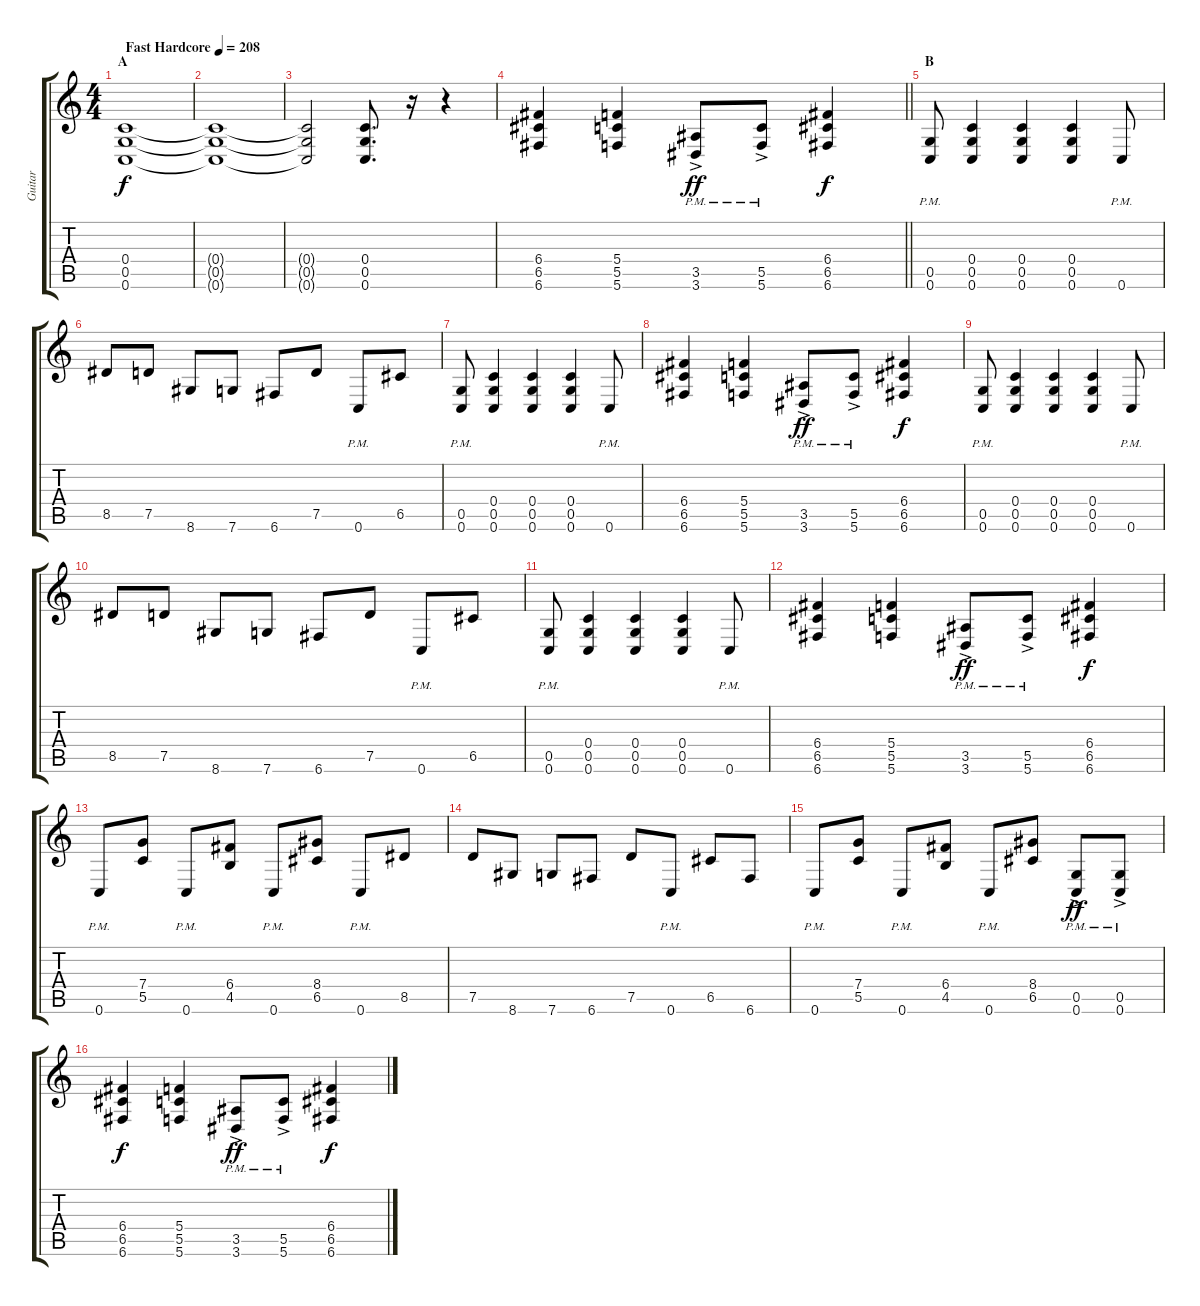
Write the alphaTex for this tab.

\track ("Guitar" "Guitar") {instrument distortionguitar}
\staff {score tabs}
\tuning (C4 Ab3 F3 C3 G2 C2) {hide}
\ts (4 4)
\section ("" "A")
\tempo (208 "Fast Hardcore")
\clef g2
\ks c
(0.4 0.5 0.6).1{dy f instrument distortionguitar} |
(0.4{t} 0.5{t} 0.6{t}).1 |
(0.4{t} 0.5{t} 0.6{t}).2 (0.4 0.5 0.6).8{d} r.16 r.4 |
\barLineRight lightlight
(6.4 6.5 6.6).4 (5.4 5.5 5.6).4 (3.5{ac pm} 3.6{ac pm}).8{dy ff} (5.5{ac pm} 5.6{ac pm}).8 (6.4 6.5 6.6).4{dy f} |
\section ("" "B")
(0.5{pm} 0.6{pm}).8 (0.4 0.5 0.6).4 (0.4 0.5 0.6).4 (0.4 0.5 0.6).4 0.6{pm}.8 |
8.5.8 7.5.8 8.6.8 7.6.8 6.6.8 7.5.8 0.6{pm}.8 6.5.8 |
(0.5{pm} 0.6{pm}).8 (0.4 0.5 0.6).4 (0.4 0.5 0.6).4 (0.4 0.5 0.6).4 0.6{pm}.8 |
(6.4 6.5 6.6).4 (5.4 5.5 5.6).4 (3.5{ac pm} 3.6{ac pm}).8{dy ff} (5.5{ac pm} 5.6{ac pm}).8 (6.4 6.5 6.6).4{dy f} |
(0.5{pm} 0.6{pm}).8 (0.4 0.5 0.6).4 (0.4 0.5 0.6).4 (0.4 0.5 0.6).4 0.6{pm}.8 |
8.5.8 7.5.8 8.6.8 7.6.8 6.6.8 7.5.8 0.6{pm}.8 6.5.8 |
(0.5{pm} 0.6{pm}).8 (0.4 0.5 0.6).4 (0.4 0.5 0.6).4 (0.4 0.5 0.6).4 0.6{pm}.8 |
(6.4 6.5 6.6).4 (5.4 5.5 5.6).4 (3.5{ac pm} 3.6{ac pm}).8{dy ff} (5.5{ac pm} 5.6{ac pm}).8 (6.4 6.5 6.6).4{dy f} |
0.6{pm}.8 (7.4 5.5).8 0.6{pm}.8 (6.4 4.5).8 0.6{pm}.8 (8.4 6.5).8 0.6{pm}.8 8.5.8 |
7.5.8 8.6.8 7.6.8 6.6.8 7.5.8 0.6{pm}.8 6.5.8 6.6.8 |
0.6{pm}.8 (7.4 5.5).8 0.6{pm}.8 (6.4 4.5).8 0.6{pm}.8 (8.4 6.5).8 (0.5{ac pm} 0.6{ac pm}).8{dy ff} (0.5{ac pm} 0.6{ac pm}).8 |
(6.4 6.5 6.6).4{dy f} (5.4 5.5 5.6).4 (3.5{ac pm} 3.6{ac pm}).8{dy ff} (5.5{ac pm} 5.6{ac pm}).8 (6.4 6.5 6.6).4{dy f}
